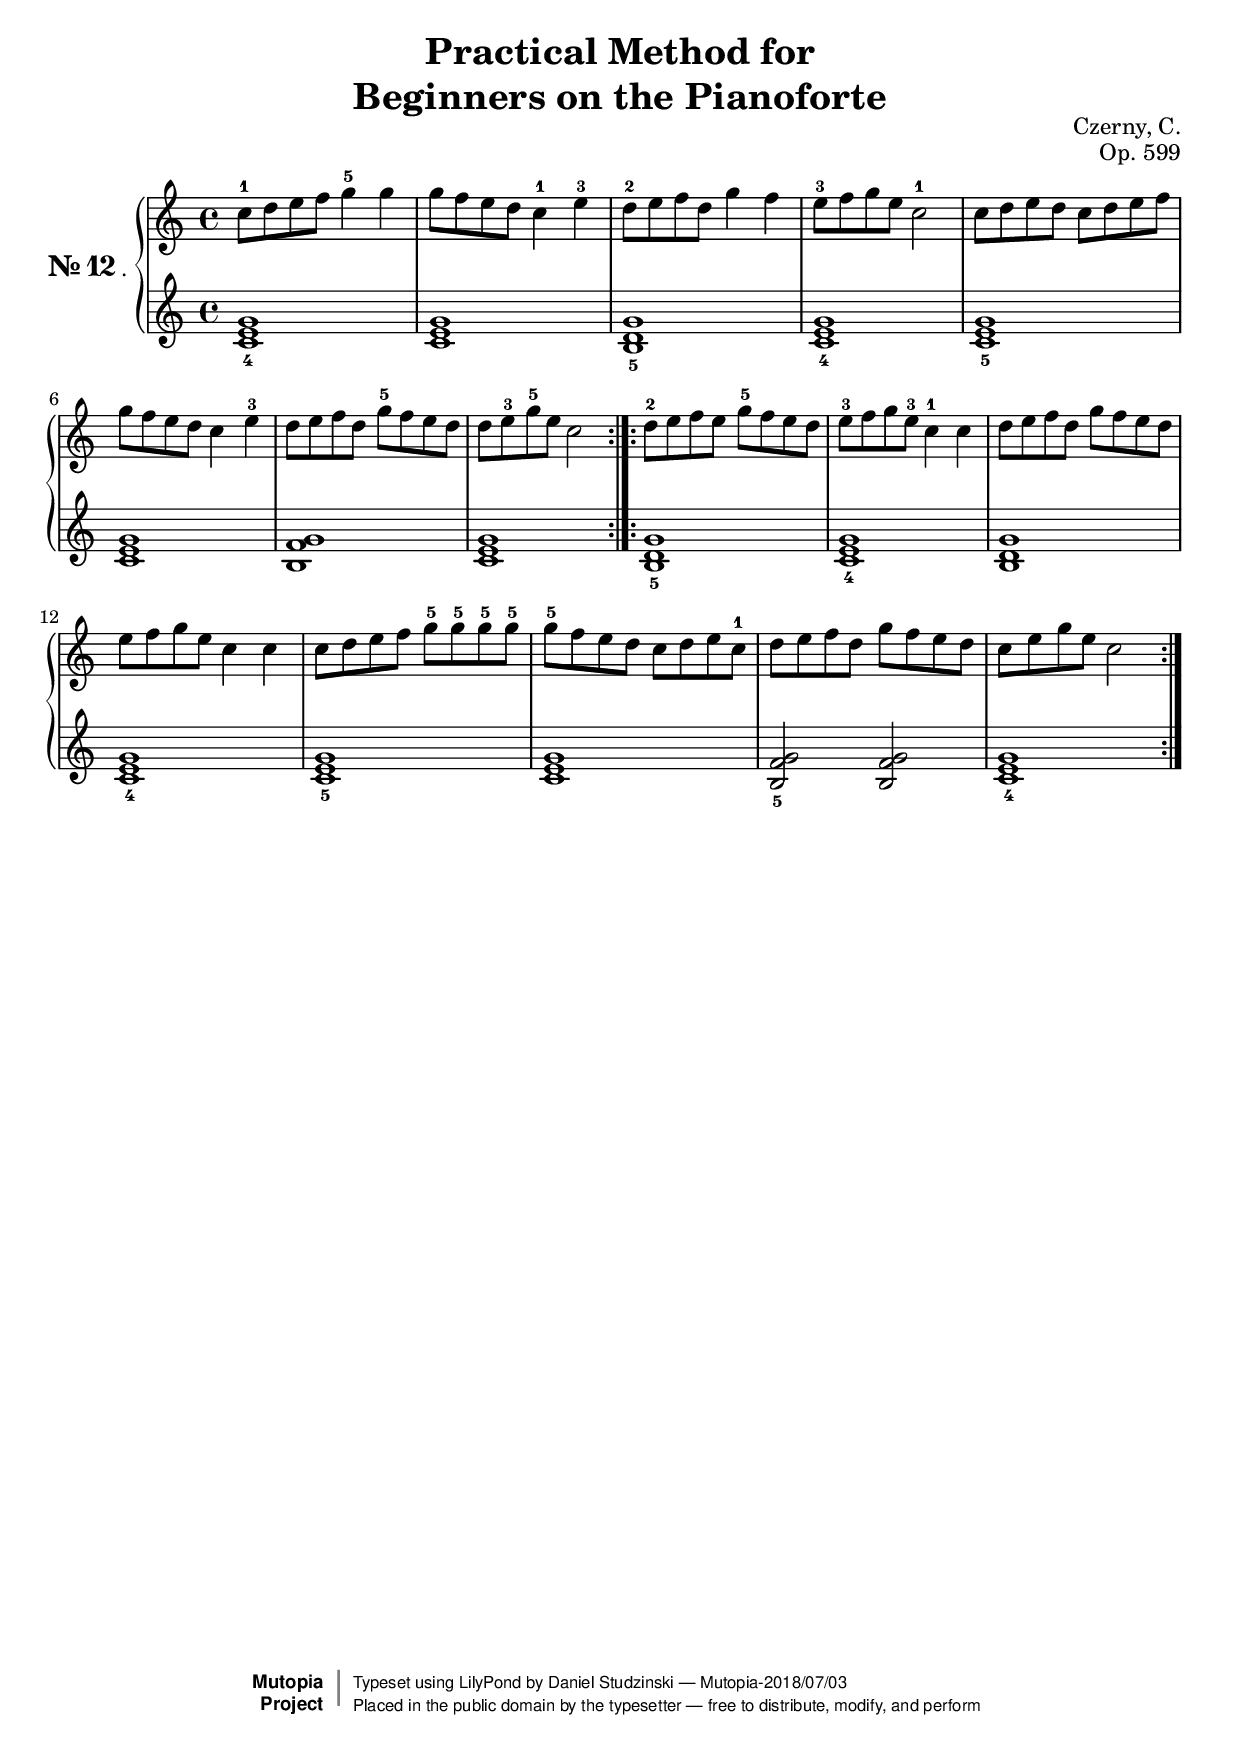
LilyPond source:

\version "2.19.82"


\include "english.ly"

% \paper {
%   #(set-paper-size "a4")
%  % #(set-paper-size "letter")
% }

\header {
    composer            = "Czerny, C."
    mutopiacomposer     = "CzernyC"

    title               = \markup {
      \center-column {
        \line { "Practical Method for"  }
        \line { "Beginners on the Pianoforte" }
        \italic \line {  }
    }}
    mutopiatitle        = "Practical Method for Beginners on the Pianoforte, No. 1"

    opus                = "Op. 599"
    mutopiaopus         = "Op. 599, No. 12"
    
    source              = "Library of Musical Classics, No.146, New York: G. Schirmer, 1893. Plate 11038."
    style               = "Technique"
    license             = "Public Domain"
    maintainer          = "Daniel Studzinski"
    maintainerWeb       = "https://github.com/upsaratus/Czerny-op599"
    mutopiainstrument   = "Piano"

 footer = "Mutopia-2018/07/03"
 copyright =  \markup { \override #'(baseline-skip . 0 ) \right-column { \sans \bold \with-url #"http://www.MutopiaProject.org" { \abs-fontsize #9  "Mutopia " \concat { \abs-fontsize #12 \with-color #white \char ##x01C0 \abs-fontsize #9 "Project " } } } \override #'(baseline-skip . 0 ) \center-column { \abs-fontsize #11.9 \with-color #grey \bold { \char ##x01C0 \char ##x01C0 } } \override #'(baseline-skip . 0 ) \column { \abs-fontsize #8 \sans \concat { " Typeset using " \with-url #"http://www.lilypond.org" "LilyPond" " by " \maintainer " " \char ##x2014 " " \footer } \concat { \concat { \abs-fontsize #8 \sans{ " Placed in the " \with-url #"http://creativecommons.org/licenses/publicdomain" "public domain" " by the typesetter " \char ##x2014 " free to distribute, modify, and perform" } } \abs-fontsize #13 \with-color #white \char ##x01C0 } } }
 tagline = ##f
}


%--------Definitions
global = {

  \key c \major
  %\numericTimeSignature 
  \time 4/4
}


RHI = \relative c'' {
  \voiceOne
  \clef treble
  \global
   
}  

RHII = \relative c'' {
  \voiceTwo
  \clef treble

   \override Fingering.direction = #UP

  c8-1 d e f g4-5 g
  g8 f e d c4-1 e-3
  d8-2 e f d g4 f
  e8-3 f g e c2-1
  c8 d e d c d e f 
  g f e d c4 e-3
  d8 e f d g-5 f e d
  d8 e-3 g-5 e c2 \bar ":|.:" 
  
  d8-2 e f e g-5 f e d
  e-3 f g e-3 c4-1 c
  d8 e f d g f e d
  e f g e c4 c
  c8 d e f g-5 g-5 g-5 g-5 
  g-5 f e d c d e c-1
  d e f d g f e d
  c e g e c2 \bar ":|."
  
}

LHI = \relative c' {
  \voiceThree
  \clef treble
  \global
  
  <c_4 e g>1
  q
  <b_5 d g>
  <c_4 e g>
  <c_5 e g>
  q
  <b f' g>
  <c e g>
  <b_5 d g>
  <c_4 e g>
  <b d g>
  <c_4 e g>
  <c_5 e g>
  q
  <b_5 f' g>2 q
  <c_4 e g>1
  
}

LHII = \relative c' {
  \voiceFour
  \clef treble
  \global
} 


Dynamics = {
}


\score
{
  \new PianoStaff \with {
    instrumentName = \markup {
      \center-column {
        \line { \bold \huge { "№" } \number "12". }
        \line \large { }
        \italic \line {  }
      }
    }
    shortInstrumentName = ""
    midiInstrument = "acoustic grand"
  }
  <<
    \new Staff="RH"
    <<
      \new Voice = "RF"
      \RHI
      \new Voice= "RS"
      \RHII
    >>
    
    \new Staff="LH" 
    <<
      \new Voice = "LF"
      \LHI
      \new Voice= "LS"
      \LHII
    >>
  >>
  \layout { }
  \midi {\tempo 2 = 88 }
}